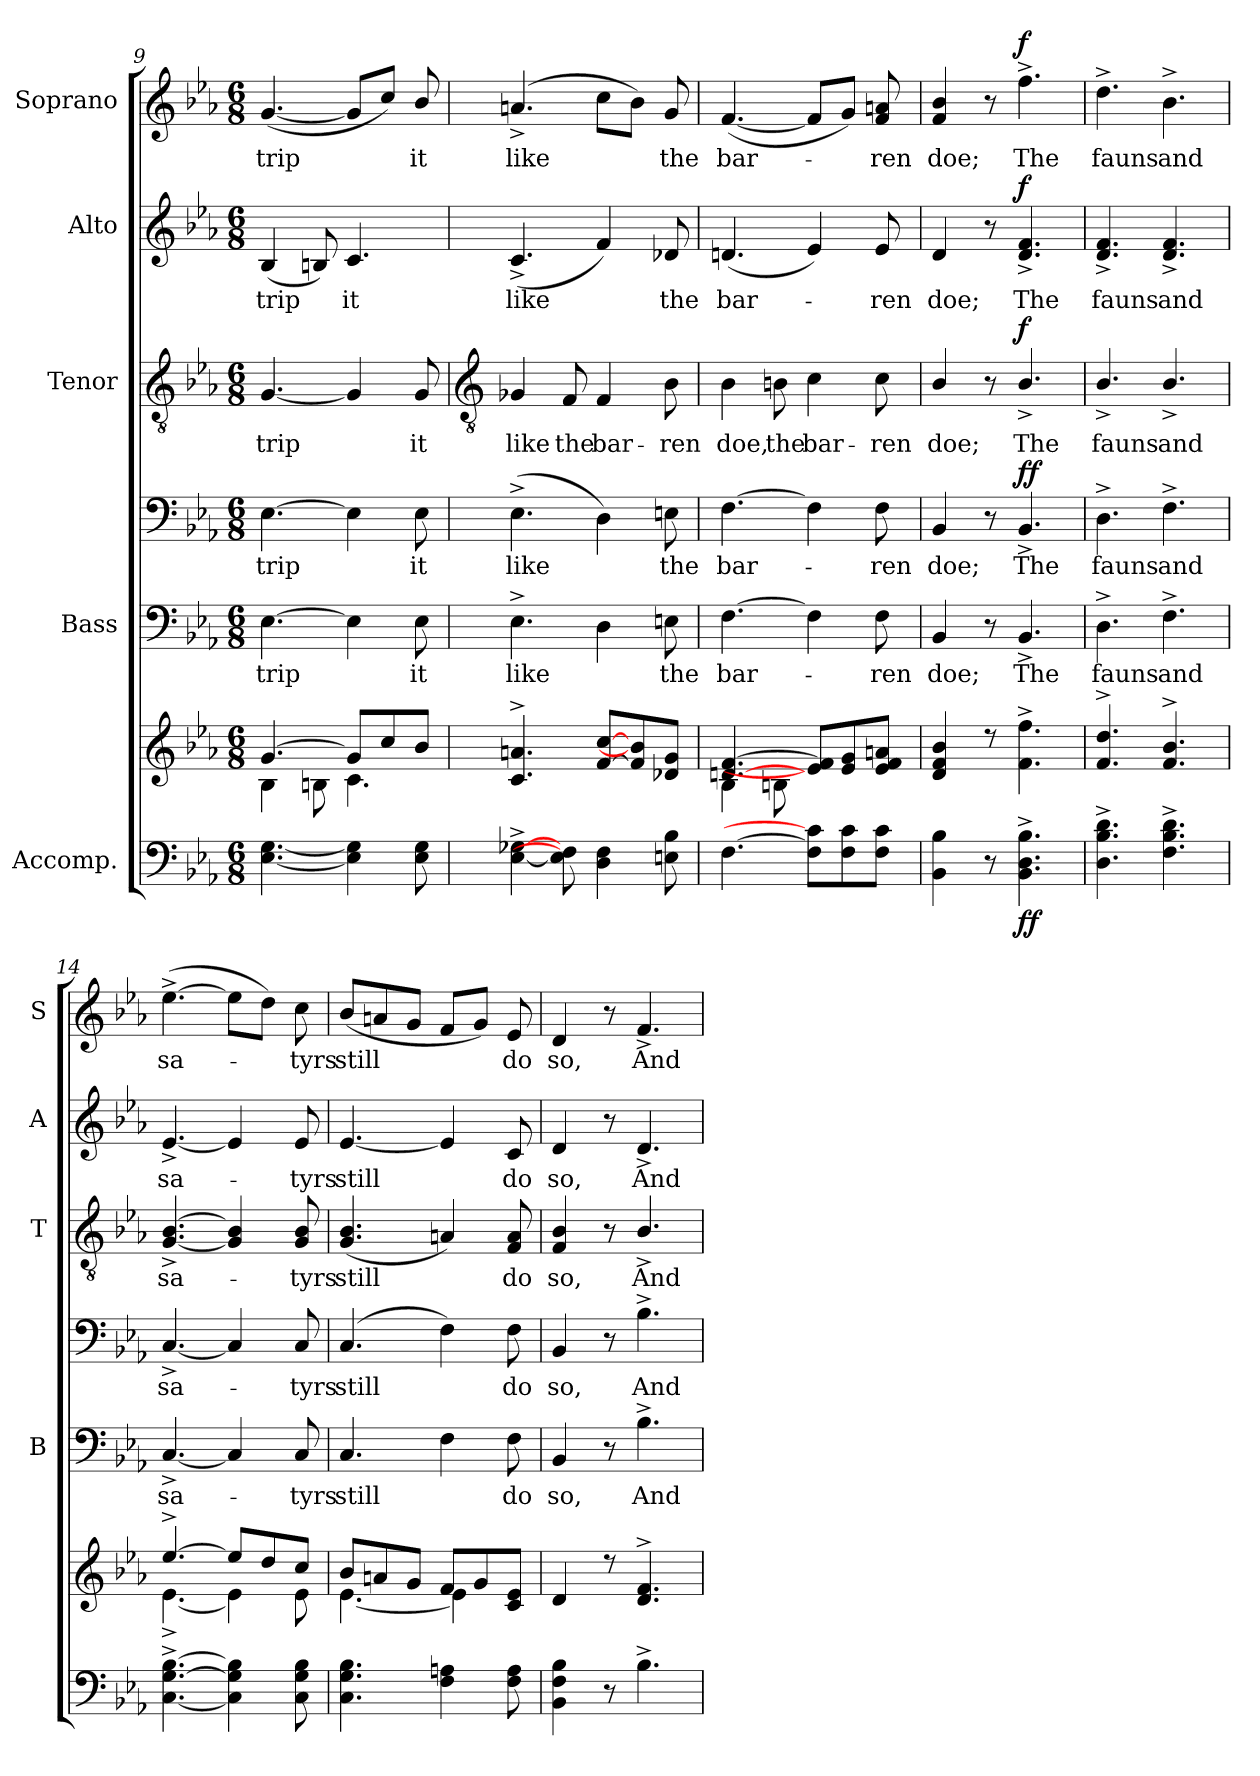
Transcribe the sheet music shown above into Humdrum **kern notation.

**kern	**kern	**dynam	**kern	**text	**kern	**text	**dynam	**kern	**text	**dynam	**kern	**text	**dynam	**kern	**text	**dynam
*part5	*part5	*part5	*part4	*part4	*part4	*part4	*part4	*part3	*part3	*part3	*part2	*part2	*part2	*part1	*part1	*part1
*staff7	*staff6	*staff6/7	*staff5	*staff5	*staff4	*staff4	*staff4/5	*staff3	*staff3	*staff3	*staff2	*staff2	*staff2	*staff1	*staff1	*staff1
*I"Accomp.	*	*	*I"Bass	*	*	*	*	*I"Tenor	*	*	*I"Alto	*	*	*I"Soprano	*	*
*	*	*	*I'B	*	*	*	*	*I'T	*	*	*I'A	*	*	*I'S	*	*
*clefF4	*clefG2	*	*	*	*clefF4	*	*	*clefGv2	*	*	*clefG2	*	*	*clefG2	*	*
*k[b-e-a-]	*k[b-e-a-]	*	*k[b-e-a-]	*	*k[b-e-a-]	*	*	*k[b-e-a-]	*	*	*k[b-e-a-]	*	*	*k[b-e-a-]	*	*
*E-:	*E-:	*	*E-:	*	*E-:	*	*	*E-:	*	*	*E-:	*	*	*E-:	*	*
*M6/8	*M6/8	*	*M6/8	*	*M6/8	*	*	*M6/8	*	*	*M6/8	*	*	*M6/8	*	*
=9	=9	=9	=9	=9	=9	=9	=9	=9	=9	=9	=9	=9	=9	=9	=9	=9
!LO:N:vis=1	!	!	!	!LO:LY:b	!	!LO:LY:b	!	!	!LO:LY:b	!	!	!LO:LY:b	!	!	!LO:LY:b	!
*^	*^	*	*	*	*	*	*	*	*	*	*	*	*	*	*	*
2.ryy	[4.E-\ [4.G\	[4.g/	4B-\	.	[4.E-	trip	[4.E-	trip	.	[4.G	trip	.	(<4B-	trip	.	(<[4.g	trip	.
.	.	.	8Bn\	.	.	.	.	.	.	.	.	.	8Bn)	.	.	.	.	.
!	!	!	!	!	!	!	!	!	!	!	!	!	!	!LO:LY:b	!	!	!	!
.	4E-\] 4G\]	8g/L]	4.c\	.	4E-]	.	4E-]	.	.	4G]	.	.	4.c	it	.	8gL]	.	.
.	.	8cc/	.	.	.	.	.	.	.	.	.	.	.	.	.	8ccJ)	.	.
!	!	!	!	!	!	!LO:LY:b	!	!LO:LY:b	!	!	!LO:LY:b	!	!	!	!	!	!LO:LY:b	!
.	8E-\ 8G\	8b-/J	.	.	8E-	it	8E-	it	.	8G	it	.	.	.	.	8b-/	it	.
*v	*v	*	*	*	*	*	*	*	*	*	*	*	*	*	*	*	*	*
!!LO:LB:g=z
=10	=10	=10	=10	=10	=10	=10	=10	=10	=10	=10	=10	=10	=10	=10	=10	=10	=10
*	*	*	*	*	*	*	*	*	*clefGv2	*	*	*	*	*	*	*	*
*^	*	*	*	*	*	*	*	*	*	*	*	*	*	*	*	*	*
!	!	!	!LO:N:vis=1	!	!	!LO:LY:b	!	!LO:LY:b	!	!	!LO:LY:b	!	!	!LO:LY:b	!	!	!LO:LY:b	!
*v	*v	*	*	*	*	*	*	*	*	*	*	*	*	*	*	*	*	*
[4E-^ [4G-X^	4.c/^ 4.an/^	2.ryy	.	4.E-^	like	(>4.E-^	like	.	4G-X	like	.	(<4.c^	like	.	(>4.an^	like	.
!	!	!	!	!	!	!	!	!	!	!LO:LY:b	!	!	!	!	!	!	!
8E-] 8F]	.	.	.	.	.	.	.	.	8F	the	.	.	.	.	.	.	.
!	!	!	!	!	!	!	!	!	!	!LO:LY:b	!	!	!	!	!	!	!
4D 4F	[8f/ [8cc/L	.	.	4D	.	4D)	.	.	4F	bar-	.	4f)	.	.	8ccL	.	.
.	8f/] 8b-/]	.	.	.	.	.	.	.	.	.	.	.	.	.	8b-J)	.	.
!	!	!	!	!	!LO:LY:b	!	!LO:LY:b	!	!	!LO:LY:b	!	!	!LO:LY:b	!	!	!LO:LY:b	!
8En 8B-	8d-X/ 8g/J	.	.	8En	the	8En	the	.	8B-	-ren	.	8d-X	the	.	8g	the	.
=11	=11	=11	=11	=11	=11	=11	=11	=11	=11	=11	=11	=11	=11	=11	=11	=11	=11
!	!	!	!	!	!LO:LY:b	!	!LO:LY:b	!	!	!LO:LY:b	!	!	!LO:LY:b	!	!	!LO:LY:b	!
[4.F	[4.dn/ [4.f/	4B-\	.	[4.F	bar-	[4.F	bar-	.	4B-	doe,	.	(<4.dn	bar-	.	(<[4.f	bar-	.
!	!	!	!	!	!	!	!	!	!	!LO:LY:b	!	!	!	!	!	!	!
.	.	8Bn\	.	.	.	.	.	.	8Bn	the	.	.	.	.	.	.	.
!	!	!	!	!	!	!	!	!	!	!LO:LY:b	!	!	!	!	!	!	!
8F] 8c]L	8e-/] 8f/]L	4ryy	.	4F]	.	4F]	.	.	4c	bar-	.	4e-)	.	.	8fL]	.	.
8F 8c	8e-/ 8g/	.	.	.	.	.	.	.	.	.	.	.	.	.	8gJ)	.	.
!	!	!	!	!	!LO:LY:b	!	!LO:LY:b	!	!	!LO:LY:b	!	!	!LO:LY:b	!	!	!LO:LY:b	!
8F 8cJ	8e-/ 8f/ 8an/J	16ryy	.	8F	ren	8F	ren	.	8c	-ren	.	8e-	ren	.	8f 8an	ren	.
.	.	16ryy	.	.	.	.	.	.	.	.	.	.	.	.	.	.	.
=12	=12	=12	=12	=12	=12	=12	=12	=12	=12	=12	=12	=12	=12	=12	=12	=12	=12
!	!	!LO:N:vis=1	!	!	!LO:LY:b	!	!LO:LY:b	!	!	!LO:LY:b	!	!	!LO:LY:b	!	!	!LO:LY:b	!
4BB- 4B-	4d/ 4f/ 4b-/	2.ryy	.	4BB-	doe;	4BB-	doe;	.	4B-/	doe;	.	4d	doe;	.	4f 4b-	doe;	.
8r	8r	.	.	8r	.	8r	.	.	8r	.	.	8r	.	.	8r	.	.
!	!	!	!LO:DY:b=2	!	!LO:LY:b	!	!LO:LY:b	!	!	!LO:LY:b	!	!	!LO:LY:b	!	!	!LO:LY:b	!
!	!	!	!LO:DY:n=1:b	!	!	!	!	!LO:DY:b=2	!	!	!	!	!	!	!	!	!
!	!	!	!	!	!	!	!	!LO:DY:n=1:b	!	!	!LO:DY:b	!	!	!LO:DY:b	!	!	!LO:DY:b
4.BB-^ 4.D^ 4.B-^	4.f\^ 4.ff\^	.	f f	4.BB-^	The	4.BB-^	The	f f	4.B-^/	The	f	4.d^ 4.f^	The	f	4.ff^	The	f
=13	=13	=13	=13	=13	=13	=13	=13	=13	=13	=13	=13	=13	=13	=13	=13	=13	=13
!	!	!LO:N:vis=1	!	!	!LO:LY:b	!	!LO:LY:b	!	!	!LO:LY:b	!	!	!LO:LY:b	!	!	!LO:LY:b	!
4.D^ 4.B-^ 4.d^	4.f/^ 4.dd/^	2.ryy	.	4.D^	fauns	4.D^	fauns	.	4.B-^/	fauns	.	4.d^ 4.f^	fauns	.	4.dd^	fauns	.
!	!	!	!	!	!LO:LY:b	!	!LO:LY:b	!	!	!LO:LY:b	!	!	!LO:LY:b	!	!	!LO:LY:b	!
4.F^ 4.B-^ 4.d^	4.f/^ 4.b-/^	.	.	4.F^	and	4.F^	and	.	4.B-^/	and	.	4.d^ 4.f^	and	.	4.b-^	and	.
=14	=14	=14	=14	=14	=14	=14	=14	=14	=14	=14	=14	=14	=14	=14	=14	=14	=14
!	!	!	!	!	!LO:LY:b	!	!LO:LY:b	!	!	!LO:LY:b	!	!	!LO:LY:b	!	!	!LO:LY:b	!
[4.C^ [4.G^ [4.B-^	[4.ee-^/	[4.e-^\	.	[4.C^	sa-	[4.C^	sa-	.	[4.G^ [4.B-^	sa-	.	[4.e-^	sa-	.	(>[4.ee-^	sa-	.
4C] 4G] 4B-]	8ee-/L]	4e-\]	.	4C]	.	4C]	.	.	4G] 4B-]	.	.	4e-]	.	.	8ee-L]	.	.
.	8dd/	.	.	.	.	.	.	.	.	.	.	.	.	.	8ddJ)	.	.
!	!	!	!	!	!LO:LY:b	!	!LO:LY:b	!	!	!LO:LY:b	!	!	!LO:LY:b	!	!	!LO:LY:b	!
8C 8G 8B-	8cc/J	8e-\	.	8C	tyrs	8C	tyrs	.	8G 8B-	tyrs	.	8e-	tyrs	.	8cc	tyrs	.
=15	=15	=15	=15	=15	=15	=15	=15	=15	=15	=15	=15	=15	=15	=15	=15	=15	=15
!	!	!	!	!	!LO:LY:b	!	!LO:LY:b	!	!	!LO:LY:b	!	!	!LO:LY:b	!	!	!LO:LY:b	!
4.C 4.G 4.B-	8b-/L	[4.e-\	.	4.C	still	(<4.C	still	.	(<4.G 4.B-	still	.	[4.e-	still	.	(<8b-L	still	.
.	8an/	.	.	.	.	.	.	.	.	.	.	.	.	.	8an	.	.
.	8g/J	.	.	.	.	.	.	.	.	.	.	.	.	.	8gJ	.	.
4F 4An	8f/L	4e-\]	.	4F	.	4F)	.	.	4An)	.	.	4e-]	.	.	8fL	.	.
.	8g/	.	.	.	.	.	.	.	.	.	.	.	.	.	8gJ)	.	.
!	!	!	!	!	!LO:LY:b	!	!LO:LY:b	!	!	!LO:LY:b	!	!	!LO:LY:b	!	!	!LO:LY:b	!
8F 8A	8c/ 8e-/J	8ryy	.	8F	do	8F	do	.	8F 8A	do	.	8c	do	.	8e-	do	.
=16	=16	=16	=16	=16	=16	=16	=16	=16	=16	=16	=16	=16	=16	=16	=16	=16	=16
!	!	!LO:N:vis=1	!	!	!LO:LY:b	!	!LO:LY:b	!	!	!LO:LY:b	!	!	!LO:LY:b	!	!	!LO:LY:b	!
4BB- 4F 4B-	4d/	2.ryy	.	4BB-	so,	4BB-	so,	.	4F 4B-	so,	.	4d	so,	.	4d	so,	.
8r	8r	.	.	8r	.	8r	.	.	8r	.	.	8r	.	.	8r	.	.
!	!	!	!	!	!LO:LY:b	!	!LO:LY:b	!	!	!LO:LY:b	!	!	!LO:LY:b	!	!	!LO:LY:b	!
4.B-^	4.d/^ 4.f/^	.	.	4.B-^	And	4.B-^	And	.	4.B-^/	And	.	4.d^	And	.	4.f^	And	.
*	*v	*v	*	*	*	*	*	*	*	*	*	*	*	*	*	*	*
=	=	=	=	=	=	=	=	=	=	=	=	=	=	=	=	=
*-	*-	*-	*-	*-	*-	*-	*-	*-	*-	*-	*-	*-	*-	*-	*-	*-
